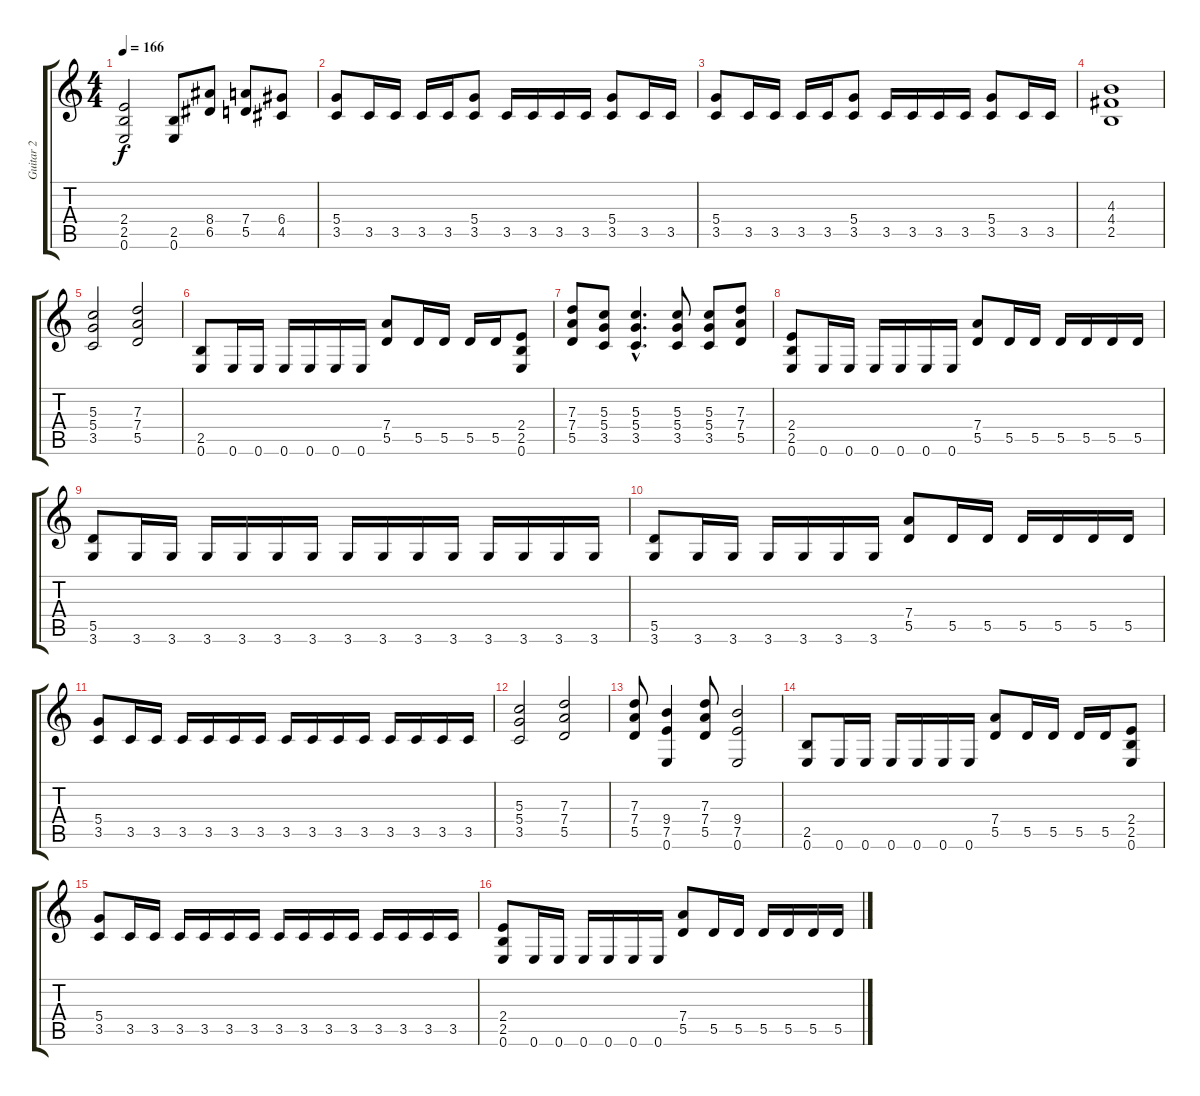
\track ("Guitar 2" "Guitar 2") {instrument distortionguitar}
\staff {score tabs}
\tuning (E4 B3 G3 D3 A2 E2) {hide}
\ts (4 4)
\tempo 166
\clef g2
\ks c
(2.4 2.5 0.6).2{dy f} (2.5 0.6).8 (8.4 6.5).8 (7.4 5.5).8 (6.4 4.5).8 |
(5.4 3.5).8 3.5.16 3.5.16 3.5.16 3.5.16 (5.4 3.5).8 3.5.16 3.5.16 3.5.16 3.5.16 (5.4 3.5).8 3.5.16 3.5.16 |
(5.4 3.5).8 3.5.16 3.5.16 3.5.16 3.5.16 (5.4 3.5).8 3.5.16 3.5.16 3.5.16 3.5.16 (5.4 3.5).8 3.5.16 3.5.16 |
(4.3 4.4 2.5).1 |
\section ("" "")
(5.3 5.4 3.5).2 (7.3 7.4 5.5).2 |
(2.5 0.6).8 0.6.16 0.6.16 0.6.16 0.6.16 0.6.16 0.6.16 (7.4 5.5).8 5.5.16 5.5.16 5.5.16 5.5.16 (2.4 2.5 0.6).8 |
(7.3 7.4 5.5).8 (5.3 5.4 3.5).8 (5.3{hac} 5.4{hac} 3.5{hac}).4{d} (5.3 5.4 3.5).8 (5.3 5.4 3.5).8 (7.3 7.4 5.5).8 |
(2.4 2.5 0.6).8 0.6.16 0.6.16 0.6.16 0.6.16 0.6.16 0.6.16 (7.4 5.5).8 5.5.16 5.5.16 5.5.16 5.5.16 5.5.16 5.5.16 |
(5.5 3.6).8 3.6.16 3.6.16 3.6.16 3.6.16 3.6.16 3.6.16 3.6.16 3.6.16 3.6.16 3.6.16 3.6.16 3.6.16 3.6.16 3.6.16 |
(5.5 3.6).8 3.6.16 3.6.16 3.6.16 3.6.16 3.6.16 3.6.16 (7.4 5.5).8 5.5.16 5.5.16 5.5.16 5.5.16 5.5.16 5.5.16 |
(5.4 3.5).8 3.5.16 3.5.16 3.5.16 3.5.16 3.5.16 3.5.16 3.5.16 3.5.16 3.5.16 3.5.16 3.5.16 3.5.16 3.5.16 3.5.16 |
(5.3 5.4 3.5).2 (7.3 7.4 5.5).2 |
(7.3 7.4 5.5).8 (9.4 7.5 0.6).4 (7.3 7.4 5.5).8 (9.4 7.5 0.6).2 |
\section ("" "")
(2.5 0.6).8 0.6.16 0.6.16 0.6.16 0.6.16 0.6.16 0.6.16 (7.4 5.5).8 5.5.16 5.5.16 5.5.16 5.5.16 (2.4 2.5 0.6).8 |
(5.4 3.5).8 3.5.16 3.5.16 3.5.16 3.5.16 3.5.16 3.5.16 3.5.16 3.5.16 3.5.16 3.5.16 3.5.16 3.5.16 3.5.16 3.5.16 |
(2.4 2.5 0.6).8 0.6.16 0.6.16 0.6.16 0.6.16 0.6.16 0.6.16 (7.4 5.5).8 5.5.16 5.5.16 5.5.16 5.5.16 5.5.16 5.5.16
